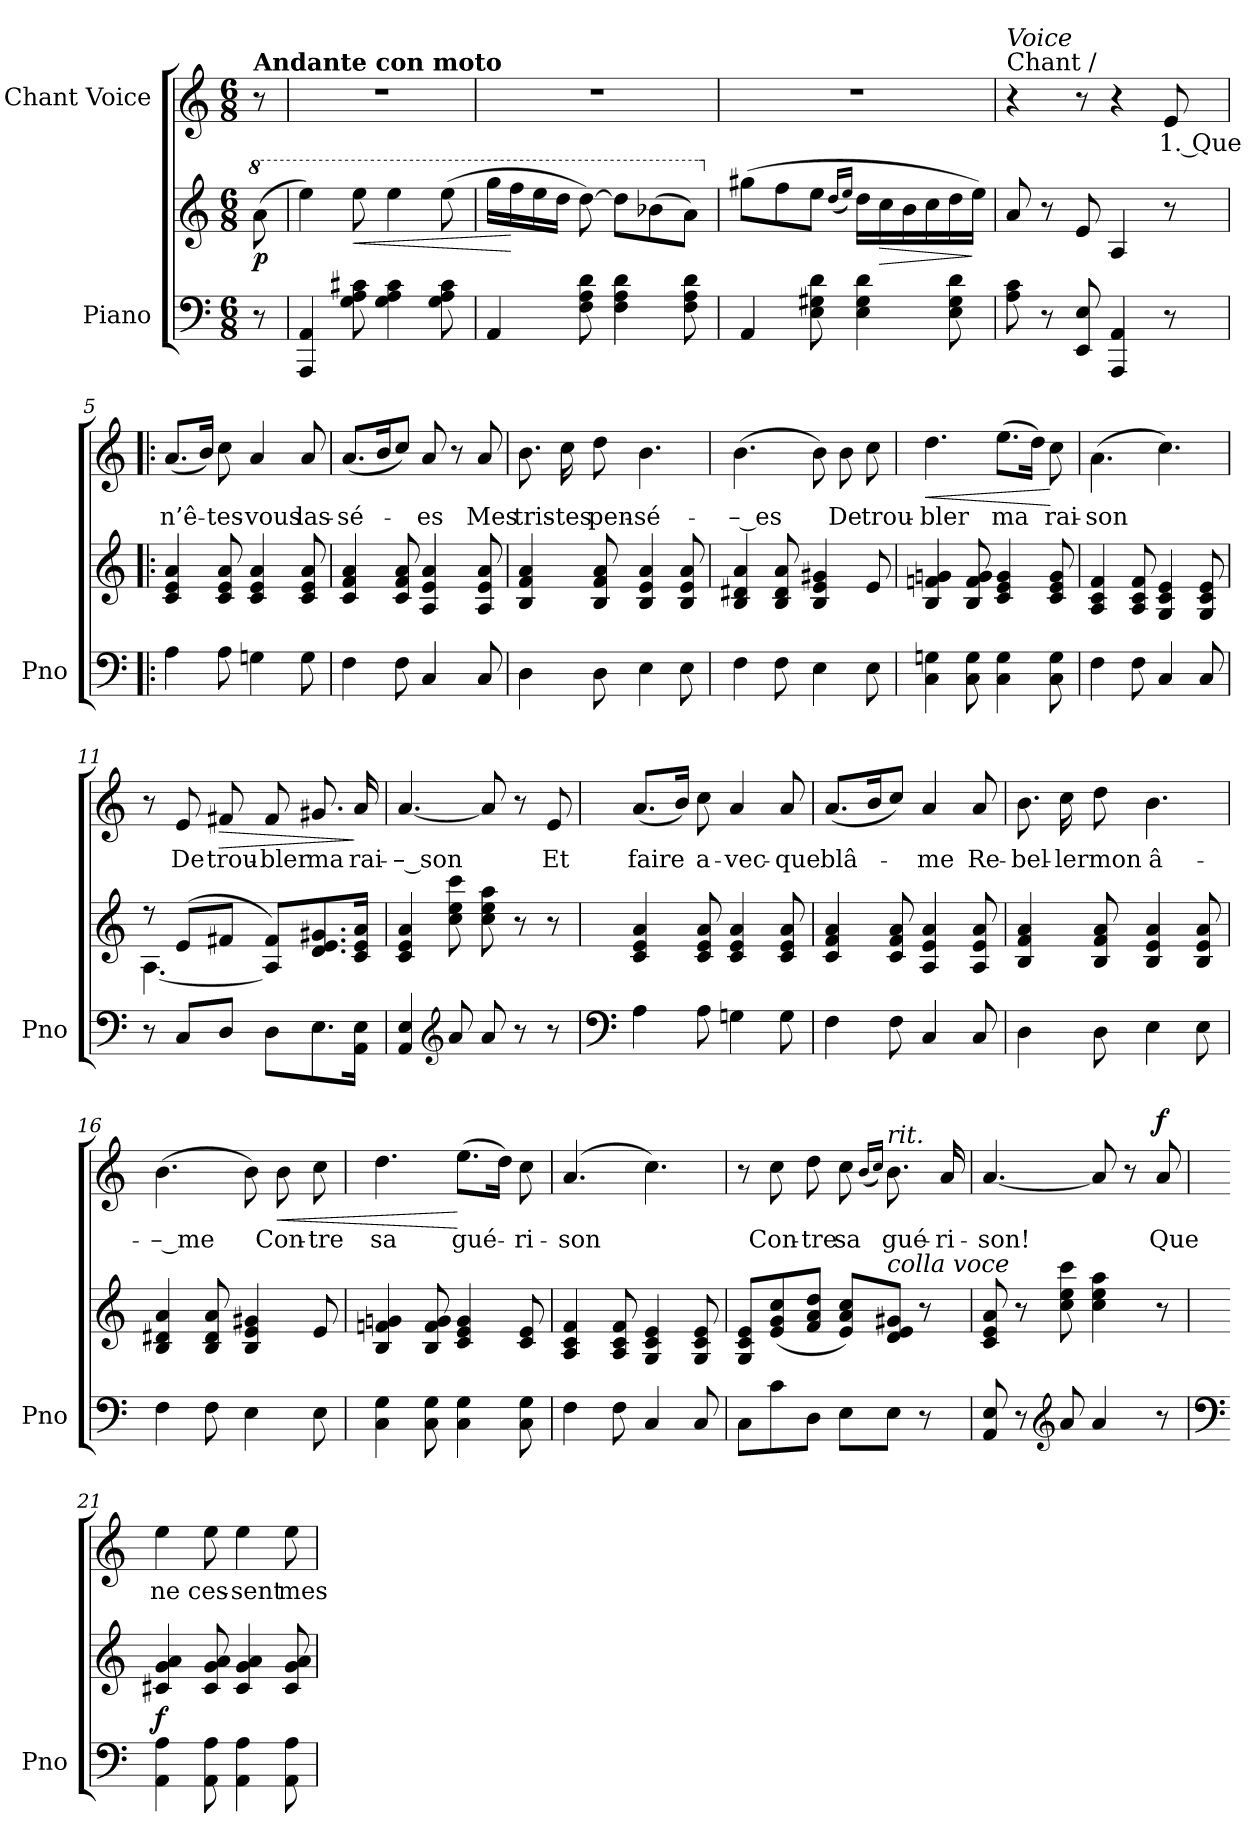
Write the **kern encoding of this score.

**kern	**kern	**dynam	**kern	**text	**dynam
*part2	*part2	*part2	*part1	*part1	*part1
*staff3	*staff2	*staff2/3	*staff1	*staff1	*staff1
*I"Piano	*	*	*I"Chant Voice	*	*
*I'Pno	*	*	*	*	*
*clefF4	*clefG2	*	*clefG2	*	*
*k[]	*k[]	*	*k[]	*	*
*M6/8	*M6/8	*	*M6/8	*	*
*	*8va	*	*	*	*
=	=	=	=	=	=
!	!	!	!LO:TX:a:B:t=Andante con moto	!	!
!	!	!LO:DY:b	!	!	!
8r	(8aa\	p	8r	.	.
=1	=1	=1	=1	=1	=1
4AAA/ 4AA/	4eee\)	.	2.r	.	.
!	!	!LO:HP:b	!	!	!
8G\ 8A\ 8c#X\	8eee\	<	.	.	.
4G\ 4A\ 4c#\	4eee\	.	.	.	.
8G\ 8A\ 8c#\	(8eee\	.	.	.	.
=2	=2	=2	=2	=2	=2
4AA/	16ggg\LL	.	2.r	.	.
.	16fff\	[	.	.	.
.	16eee\	.	.	.	.
.	16ddd\JJ	.	.	.	.
8F\ 8A\ 8d\	[8ddd\)	.	.	.	.
4F\ 4A\ 4d\	8ddd\L]	.	.	.	.
.	(8bb-X\	.	.	.	.
8F\ 8A\ 8d\	8aa\J)	.	.	.	.
=3	=3	=3	=3	=3	=3
*	*X8va	*	*	*	*
4AA/	(8gg#X\L	.	2.r	.	.
.	8ff\	.	.	.	.
8E\ 8G#X\ 8d\	8ee\J	.	.	.	.
.	(16qdd/LL	.	.	.	.
.	16qee/JJ)	.	.	.	.
4E\ 4G#\ 4d\	16dd\LL	.	.	.	.
!	!	!LO:HP:b	!	!	!
.	16cc\	>	.	.	.
.	16b\	.	.	.	.
.	16cc\	.	.	.	.
8E\ 8G#\ 8d\	16dd\	.	.	.	.
.	16ee\JJ)	]	.	.	.
=4	=4	=4	=4	=4	=4
!	!	!	!LO:TX:a:t=Chant /	!	!
!	!	!	!LO:TX:a:i:t=Voice	!	!
8A\ 8c\	8a/	.	4r	.	.
8r	8r	.	.	.	.
8EE/ 8E/	8e/	.	8r	.	.
4AAA/ 4AA/	4A/	.	4r	.	.
8r	8r	.	8e/	1. Que	.
=5!|:	=5!|:	=5!|:	=5!|:	=5!|:	=5!|:
4A\	4c/ 4e/ 4a/	.	(8.a/L	n’ê-	.
.	.	.	16b/Jk)	.	.
8A\	8c/ 8e/ 8a/	.	8cc\	-tes-	.
4Gn\	4c/ 4e/ 4a/	.	4a/	-vous	.
8G\	8c/ 8e/ 8a/	.	8a/	las-	.
=6	=6	=6	=6	=6	=6
4F\	4c/ 4f/ 4a/	.	(8.a/L	-sé-	.
.	.	.	16b/K	.	.
8F\	8c/ 8f/ 8a/	.	8cc/J)	.	.
4C/	4A/ 4e/ 4a/	.	8a/	-es	.
.	.	.	8r	.	.
8C/	8A/ 8e/ 8a/	.	8a/	Mes	.
=7	=7	=7	=7	=7	=7
4D\	4B/ 4f/ 4a/	.	8.b\	tris-	.
.	.	.	16cc\	-tes	.
8D\	8B/ 8f/ 8a/	.	8dd\	pen-	.
4E\	4B/ 4e/ 4a/	.	4.b\	-sé-	.
8E\	8B/ 8e/ 8a/	.	.	.	.
=8	=8	=8	=8	=8	=8
4F\	4B/ 4d#X/ 4a/	.	(4.b\	– es	.
8F\	8B/ 8d#/ 8a/	.	.	.	.
4E\	4B/ 4e/ 4g#X/	.	8b\)	.	.
.	.	.	8b\	De	.
8E\	8e/	.	8cc\	trou-	.
=9	=9	=9	=9	=9	=9
!	!	!	!	!	!LO:HP:b
4C\ 4Gn\	4B/ 4fn/ 4gn/	.	4.dd\	-bler	<
8C\ 8G\	8B/ 8f/ 8g/	.	.	.	.
4C\ 4G\	4c/ 4e/ 4g/	.	(8.ee\L	ma	.
.	.	.	16dd\Jk)	.	.
8C\ 8G\	8c/ 8e/ 8g/	.	8cc\	rai-	[
=10	=10	=10	=10	=10	=10
4F\	4A/ 4c/ 4f/	.	(4.a\	-son	.
8F\	8A/ 8c/ 8f/	.	.	.	.
4C/	4G/ 4c/ 4e/	.	4.cc\)	.	.
8C/	8G/ 8c/ 8e/	.	.	.	.
=11	=11	=11	=11	=11	=11
*	*^	*	*	*	*
8r	8r	[4.A\	.	8r	.	.
8C/L	(<8e/L	.	.	8e/	De	.
!	!	!	!	!	!	!LO:HP:b
8D/J	8f#X/J	.	.	8f#X/	trou-	>
8D\L	8A/] 8f#/L)	4.ryy	.	8f#/	-bler	.
8.E\	8.d/ 8.e/ 8.g#X/	.	.	8.g#X/	ma	.
16AA\ 16E\Jk	16c/ 16e/ 16a/Jk	.	.	16a/	rai-	]
*	*v	*v	*	*	*	*
=12	=12	=12	=12	=12	=12
4AA/ 4E/	4c/ 4e/ 4a/	.	[4.a/	– son	.
*clefG2	*	*	*	*	*
8a/	8cc\ 8ee\ 8ccc\	.	.	.	.
8a/	8cc\ 8ee\ 8aa\	.	8a/]	.	.
8r	8r	.	8r	.	.
8r	8r	.	8e/	Et	.
=13	=13	=13	=13	=13	=13
*clefF4	*	*	*	*	*
4A\	4c/ 4e/ 4a/	.	(8.a/L	faire	.
.	.	.	16b/Jk)	.	.
8A\	8c/ 8e/ 8a/	.	8cc\	a-	.
4Gn\	4c/ 4e/ 4a/	.	4a/	-vec-	.
8G\	8c/ 8e/ 8a/	.	8a/	-que	.
=14	=14	=14	=14	=14	=14
4F\	4c/ 4f/ 4a/	.	(8.a/L	blâ-	.
.	.	.	16b/K	.	.
8F\	8c/ 8f/ 8a/	.	8cc/J)	.	.
4C/	4A/ 4e/ 4a/	.	4a/	-me	.
8C/	8A/ 8e/ 8a/	.	8a/	Re-	.
=15	=15	=15	=15	=15	=15
4D\	4B/ 4f/ 4a/	.	8.b\	-bel-	.
.	.	.	16cc\	-ler	.
8D\	8B/ 8f/ 8a/	.	8dd\	mon	.
4E\	4B/ 4e/ 4a/	.	4.b\	â-	.
8E\	8B/ 8e/ 8a/	.	.	.	.
=16	=16	=16	=16	=16	=16
4F\	4B/ 4d#X/ 4a/	.	(4.b\	-– me	.
8F\	8B/ 8d#/ 8a/	.	.	.	.
4E\	4B/ 4e/ 4g#X/	.	8b\)	.	.
!	!	!	!	!	!LO:HP:b
.	.	.	8b\	Con-	<
8E\	8e/	.	8cc\	-tre	.
=17	=17	=17	=17	=17	=17
4C\ 4G\	4B/ 4fn/ 4gn/	.	4.dd\	sa	.
8C\ 8G\	8B/ 8f/ 8g/	.	.	.	.
4C\ 4G\	4c/ 4e/ 4g/	.	(8.ee\L	gué-	[
.	.	.	16dd\Jk)	.	.
8C\ 8G\	8c/ 8e/	.	8cc\	-ri-	.
=18	=18	=18	=18	=18	=18
4F\	4A/ 4c/ 4f/	.	(4.a/	-son	.
8F\	8A/ 8c/ 8f/	.	.	.	.
4C/	4G/ 4c/ 4e/	.	4.cc\)	.	.
8C/	8G/ 8c/ 8e/	.	.	.	.
=19	=19	=19	=19	=19	=19
8C\L	8G/ 8c/ 8e/L	.	8r	.	.
8c\	(8e/ 8g/ 8cc/	.	8cc\	Con-	.
8D\J	8f/ 8a/ 8dd/J	.	8dd\	-tre	.
8E\L	8e/ 8a/ 8cc/L)	.	8cc\	sa	.
.	.	.	(16qb/LL	.	.
.	.	.	16qcc/JJ)	.	.
!	!	!	!LO:TX:i:t=rit.	!	!
!	!LO:TX:i:t=colla voce	!	!	!	!
8E\J	8d/ 8e/ 8g#X/J	.	8.b\	gué-	.
8r	8r	.	.	.	.
.	.	.	16a/	-ri-	.
=20	=20	=20	=20	=20	=20
8AA/ 8E/	8c/ 8e/ 8a/	.	[4.a/	-son!	.
8r	8r	.	.	.	.
*clefG2	*	*	*	*	*
8a/	8cc\ 8ee\ 8ccc\	.	.	.	.
4a/	4cc\ 4ee\ 4aa\	.	8a/]	.	.
.	.	.	8r	.	.
!	!	!	!	!	!LO:DY:a
8r	8r	.	8a/	Que	f
=21	=21	=21	=21	=21	=21
*clefF4	*	*	*	*	*
!	!	!LO:DY:b	!	!	!
4AA\ 4A\	4c#X/ 4g/ 4a/	f	4ee\	ne	.
8AA\ 8A\	8c#/ 8g/ 8a/	.	8ee\	ces-	.
4AA\ 4A\	4c#/ 4g/ 4a/	.	4ee\	-sent	.
8AA\ 8A\	8c#/ 8g/ 8a/	.	8ee\	mes	.
=	=	=	=	=	=
*-	*-	*-	*-	*-	*-
